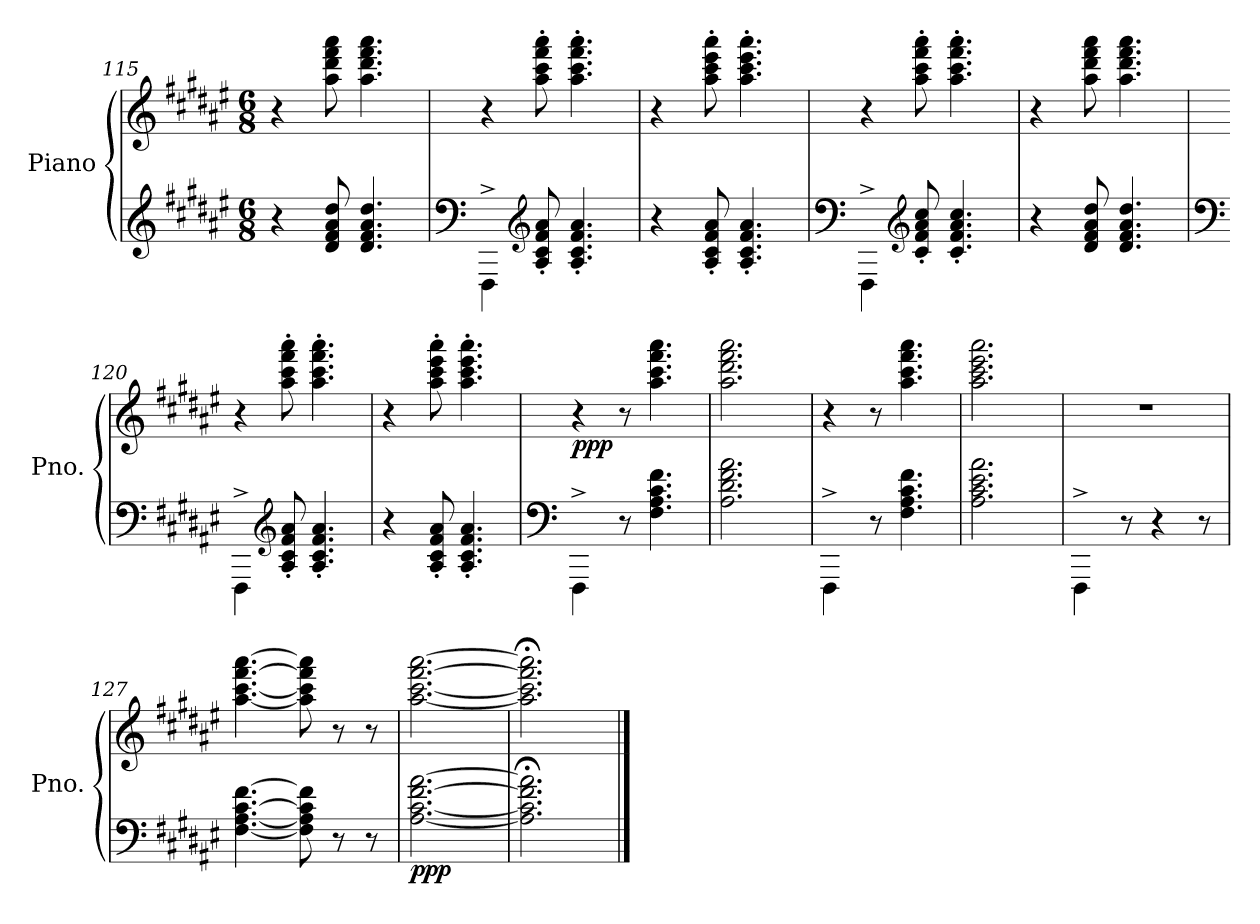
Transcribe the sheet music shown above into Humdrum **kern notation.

**kern	**kern	**dynam
*part1	*part1	*part1
*staff2	*staff1	*staff1/2
*I"Piano	*	*
*I'Pno.	*	*
*clefG2	*clefG2	*
*k[f#c#g#d#a#e#]	*k[f#c#g#d#a#e#]	*
*M6/8	*M6/8	*
=115	=115	=115
4r	4r	.
8d#/ 8f#/ 8a#/ 8dd#/	8aa#\ 8ddd#\ 8fff#\ 8aaa#\	.
4.d#/ 4.f#/ 4.a#/ 4.dd#/	4.aa#\ 4.ddd#\ 4.fff#\ 4.aaa#\	.
=116	=116	=116
*clefF4	*	*
4FFF#^\	4r	.
*clefG2	*	*
8A#/' 8c#/' 8f#/' 8a#/'	8aa#\' 8ccc#\' 8fff#\' 8aaa#\'	.
4.A#/' 4.c#/' 4.f#/' 4.a#/'	4.aa#\' 4.ccc#\' 4.fff#\' 4.aaa#\'	.
!!LO:LB:g=z
=117	=117	=117
4r	4r	.
8A#/' 8c#/' 8f#/' 8a#/'	8aa#\' 8ccc#\' 8eee#\' 8aaa#\'	.
4.A#/' 4.c#/' 4.f#/' 4.a#/'	4.aa#\' 4.ccc#\' 4.eee#\' 4.aaa#\'	.
=118	=118	=118
*clefF4	*	*
*	*MM84	*
4FFF#^\	4r	.
*clefG2	*	*
8c#/' 8f#/' 8a#/' 8cc#/'	8aa#\' 8ccc#\' 8fff#\' 8aaa#\'	.
4.c#/' 4.f#/' 4.a#/' 4.cc#/'	4.aa#\' 4.ccc#\' 4.fff#\' 4.aaa#\'	.
=119	=119	=119
4r	4r	.
8d#/ 8f#/ 8a#/ 8dd#/	8aa#\ 8ddd#\ 8fff#\ 8aaa#\	.
4.d#/ 4.f#/ 4.a#/ 4.dd#/	4.aa#\ 4.ddd#\ 4.fff#\ 4.aaa#\	.
=120	=120	=120
*clefF4	*	*
4FFF#^\	4r	.
*clefG2	*	*
8A#/' 8c#/' 8f#/' 8a#/'	8aa#\' 8ccc#\' 8fff#\' 8aaa#\'	.
4.A#/' 4.c#/' 4.f#/' 4.a#/'	4.aa#\' 4.ccc#\' 4.fff#\' 4.aaa#\'	.
=121	=121	=121
4r	4r	.
8A#/' 8c#/' 8f#/' 8a#/'	8aa#\' 8ccc#\' 8eee#\' 8aaa#\'	.
4.A#/' 4.c#/' 4.f#/' 4.a#/'	4.aa#\' 4.ccc#\' 4.eee#\' 4.aaa#\'	.
!!LO:LB:g=z
=122	=122	=122
*clefF4	*	*
!	!	!LO:DY:b
4FFF#^\	4r	ppp
8r	8r	.
4.F#\ 4.A#\ 4.c#\ 4.f#\	4.aa#\ 4.ccc#\ 4.fff#\ 4.aaa#\	.
=123	=123	=123
2.A#\ 2.d#\ 2.f#\ 2.a#\	2.aa#\ 2.ddd#\ 2.fff#\ 2.aaa#\	.
=124	=124	=124
*	*MM80	*
4FFF#^\	4r	.
8r	8r	.
4.F#\ 4.A#\ 4.c#\ 4.f#\	4.aa#\ 4.ccc#\ 4.fff#\ 4.aaa#\	.
=125	=125	=125
2.A#\ 2.c#\ 2.e#\ 2.a#\	2.aa#\ 2.ccc#\ 2.eee#\ 2.aaa#\	.
=126	=126	=126
4FFF#^\	2.r	.
8r	.	.
4r	.	.
8r	.	.
=127	=127	=127
[4.F#\ [4.A#\ [4.c#\ [4.f#\	[4.aa#\ [4.ccc#\ [4.fff#\ [4.aaa#\	.
8F#\] 8A#\] 8c#\] 8f#\]	8aa#\] 8ccc#\] 8fff#\] 8aaa#\]	.
8r	8r	.
8r	8r	.
=128	=128	=128
!	!	!LO:DY:b=2
[2.A#\ [2.c#\ [2.f#\ [2.a#\	[2.aa#\ [2.ccc#\ [2.fff#\ [2.aaa#\	ppp
=129	=129	=129
2.A#\]; 2.c#\]; 2.f#\]; 2.a#\];	2.aa#\];< 2.ccc#\];< 2.fff#\];< 2.aaa#\];<	.
==	==	==
*-	*-	*-
